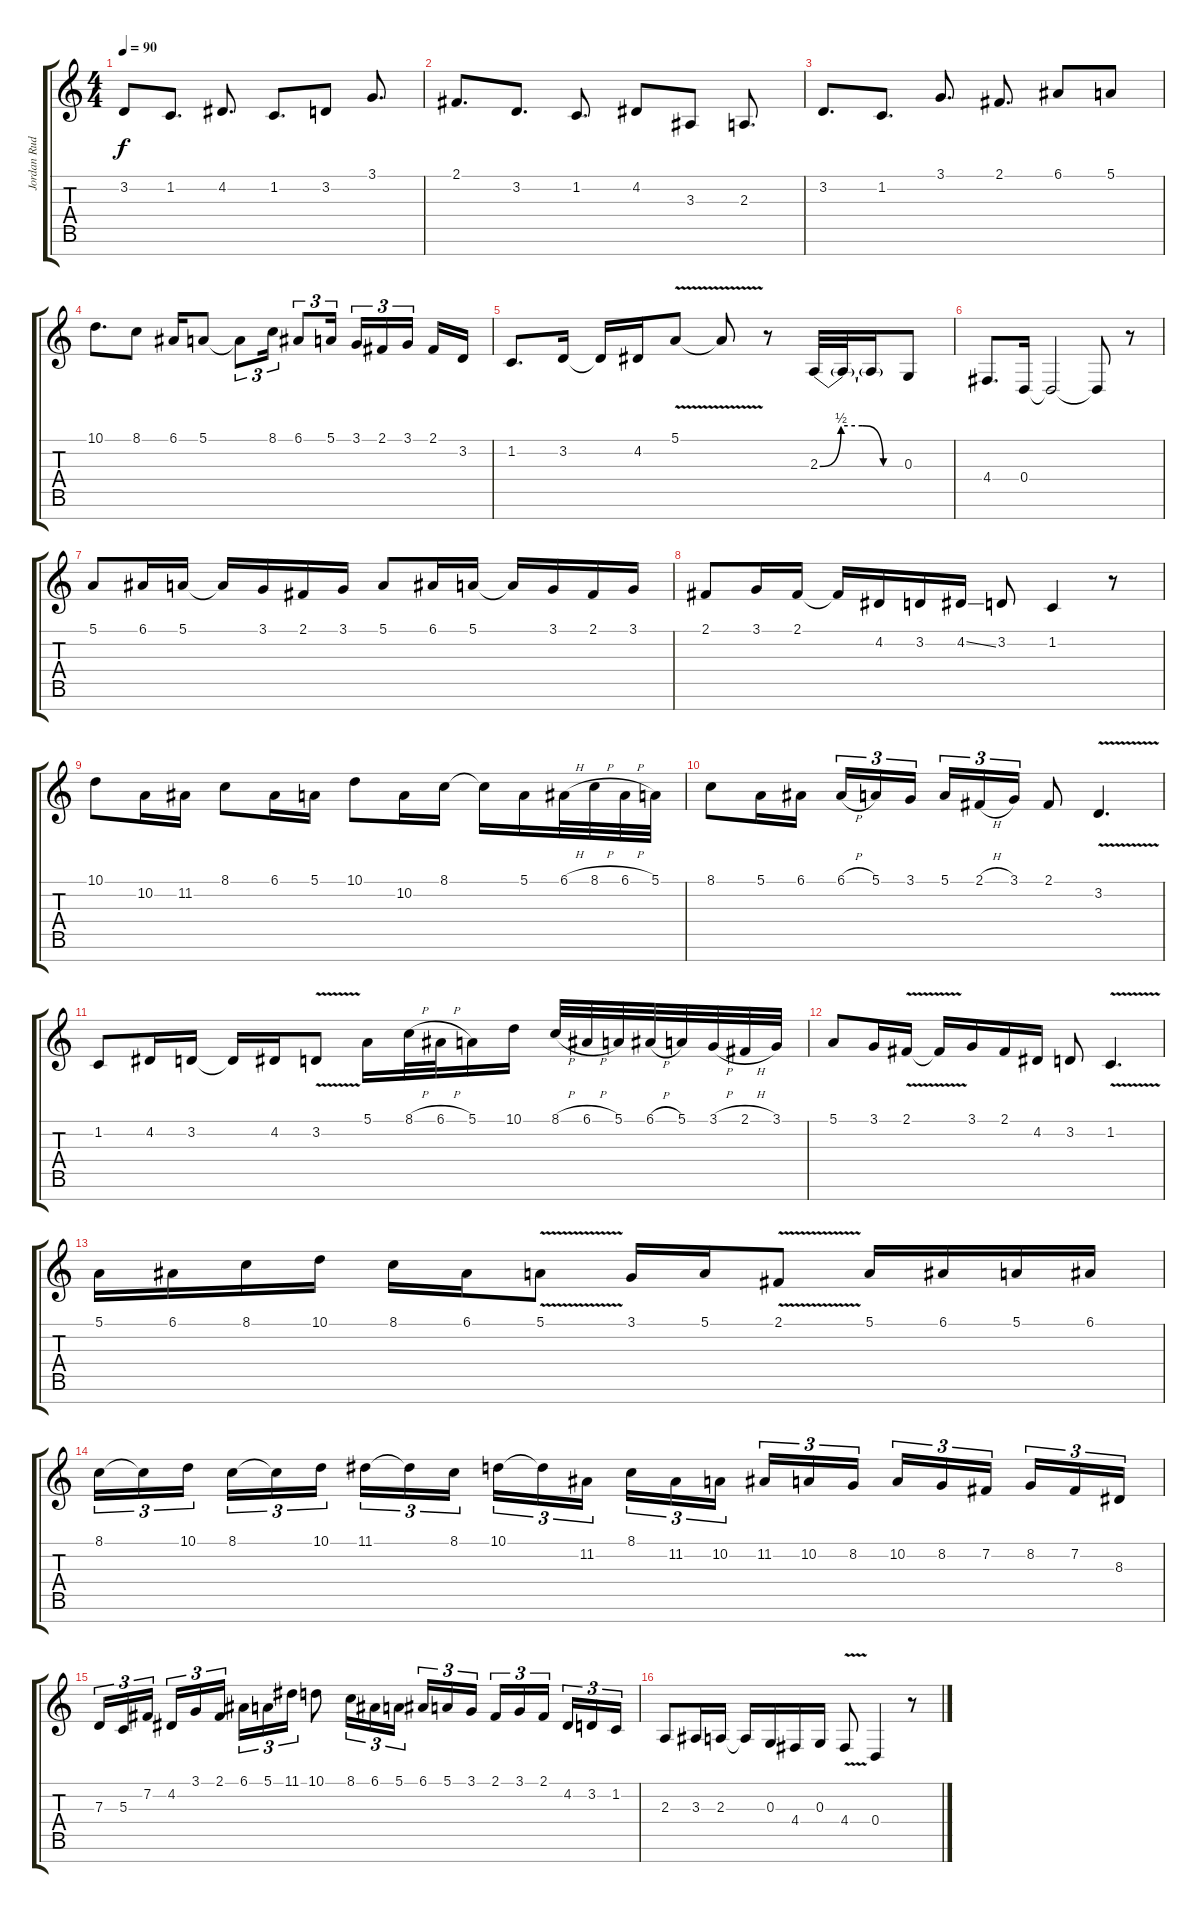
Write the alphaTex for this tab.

\track ("Jordan Rudess" "Jordan Rud") {instrument stringensemble1}
\staff {score tabs}
\tuning (E4 B3 G3 D3 A2 E2 B1) {hide}
\ts (4 4)
\tempo 90
\clef g2
\ks c
3.2.8{dy f} 1.2.8{d} 4.2.8{d} 1.2.8{d} 3.2.8 3.1.8{d} |
2.1.8{d} 3.2.8{d} 1.2.8{d} 4.2.8 3.3.8 2.3.8{d} |
3.2.8{d} 1.2.8{d} 3.1.8{d} 2.1.8{d} 6.1.8 5.1.8 |
10.1.8{d} 8.1.8 6.1.16 5.1.8 5.1{t}.8{tu (3 2)} 8.1.16{tu (3 2)} 6.1.8{tu (3 2)} 5.1.16{tu (3 2)} 3.1.16{tu (3 2)} 2.1.16{tu (3 2)} 3.1.16{tu (3 2) beam splitsecondary} 2.1.16 3.2.16 |
1.2.8{d} 3.2.16 3.2{t}.16 4.2.16 5.1{v}.8 5.1{t}.8 r.8 2.3{be (custom 0 0 15 2 30 2 45 0 60 0)}.32 2.3{t}.32 2.3{t}.16 0.3.8 |
4.4.8{d} 0.4.16 0.4{t}.2 0.4{t}.8 r.8 |
5.1.8 6.1.16 5.1.16 5.1{t}.16 3.1.16 2.1.16 3.1.16 5.1.8 6.1.16 5.1.16 5.1{t}.16 3.1.16 2.1.16 3.1.16 |
2.1.8 3.1.16 2.1.16 2.1{t}.16 4.2.16 3.2.16 4.2{ss}.16 3.2.8 1.2.4 r.8 |
10.1.8 10.2.16 11.2.16 8.1.8 6.1.16 5.1.16 10.1.8 10.2.16 8.1.16 8.1{t}.16 5.1.16 6.1{h}.32 8.1{h}.32 6.1{h}.32 5.1.32 |
8.1.8 5.1.16 6.1.16 6.1{h}.16{tu (3 2)} 5.1.16{tu (3 2)} 3.1.16{tu (3 2) beam splitsecondary} 5.1.16{tu (3 2)} 2.1{h}.16{tu (3 2)} 3.1.16{tu (3 2)} 2.1.8 3.2{v}.4{d} |
1.2.8 4.2.16 3.2.16 3.2{t}.16 4.2.16 3.2{v}.8 5.1.16 8.1{h}.32 6.1{h}.32 5.1.16 10.1.16 8.1{h}.32 6.1{h}.32 5.1.32 6.1{h}.32 5.1.32 3.1{h}.32 2.1{h}.32 3.1.32 |
5.1.8 3.1.16 2.1{v}.16 2.1{t}.16 3.1.16 2.1.16 4.2.16 3.2.8 1.2{v}.4{d} |
5.1.16 6.1.16 8.1.16 10.1.16 8.1.16 6.1.16 5.1{v}.8 3.1.16 5.1.16 2.1{v}.8 5.1.16 6.1.16 5.1.16 6.1.16 |
8.1.16{tu (3 2)} 8.1{t}.16{tu (3 2)} 10.1.16{tu (3 2) beam splitsecondary} 8.1.16{tu (3 2)} 8.1{t}.16{tu (3 2)} 10.1.16{tu (3 2)} 11.1.16{tu (3 2)} 11.1{t}.16{tu (3 2)} 8.1.16{tu (3 2) beam splitsecondary} 10.1.16{tu (3 2)} 10.1{t}.16{tu (3 2)} 11.2.16{tu (3 2)} 8.1.16{tu (3 2)} 11.2.16{tu (3 2)} 10.2.16{tu (3 2) beam splitsecondary} 11.2.16{tu (3 2)} 10.2.16{tu (3 2)} 8.2.16{tu (3 2)} 10.2.16{tu (3 2)} 8.2.16{tu (3 2)} 7.2.16{tu (3 2) beam splitsecondary} 8.2.16{tu (3 2)} 7.2.16{tu (3 2)} 8.3.16{tu (3 2)} |
7.3.16{tu (3 2)} 5.3.16{tu (3 2)} 7.2.16{tu (3 2) beam splitsecondary} 4.2.16{tu (3 2)} 3.1.16{tu (3 2)} 2.1.16{tu (3 2)} 6.1.16{tu (3 2)} 5.1.16{tu (3 2)} 11.1.16{tu (3 2)} 10.1.8 8.1.16{tu (3 2)} 6.1.16{tu (3 2)} 5.1.16{tu (3 2) beam splitsecondary} 6.1.16{tu (3 2)} 5.1.16{tu (3 2)} 3.1.16{tu (3 2)} 2.1.16{tu (3 2)} 3.1.16{tu (3 2)} 2.1.16{tu (3 2) beam splitsecondary} 4.2.16{tu (3 2)} 3.2.16{tu (3 2)} 1.2.16{tu (3 2)} |
2.3.8 3.3.16 2.3.16 2.3{t}.16 0.3.16 4.4.16 0.3.16 4.4{v}.8 0.4.4 r.8
